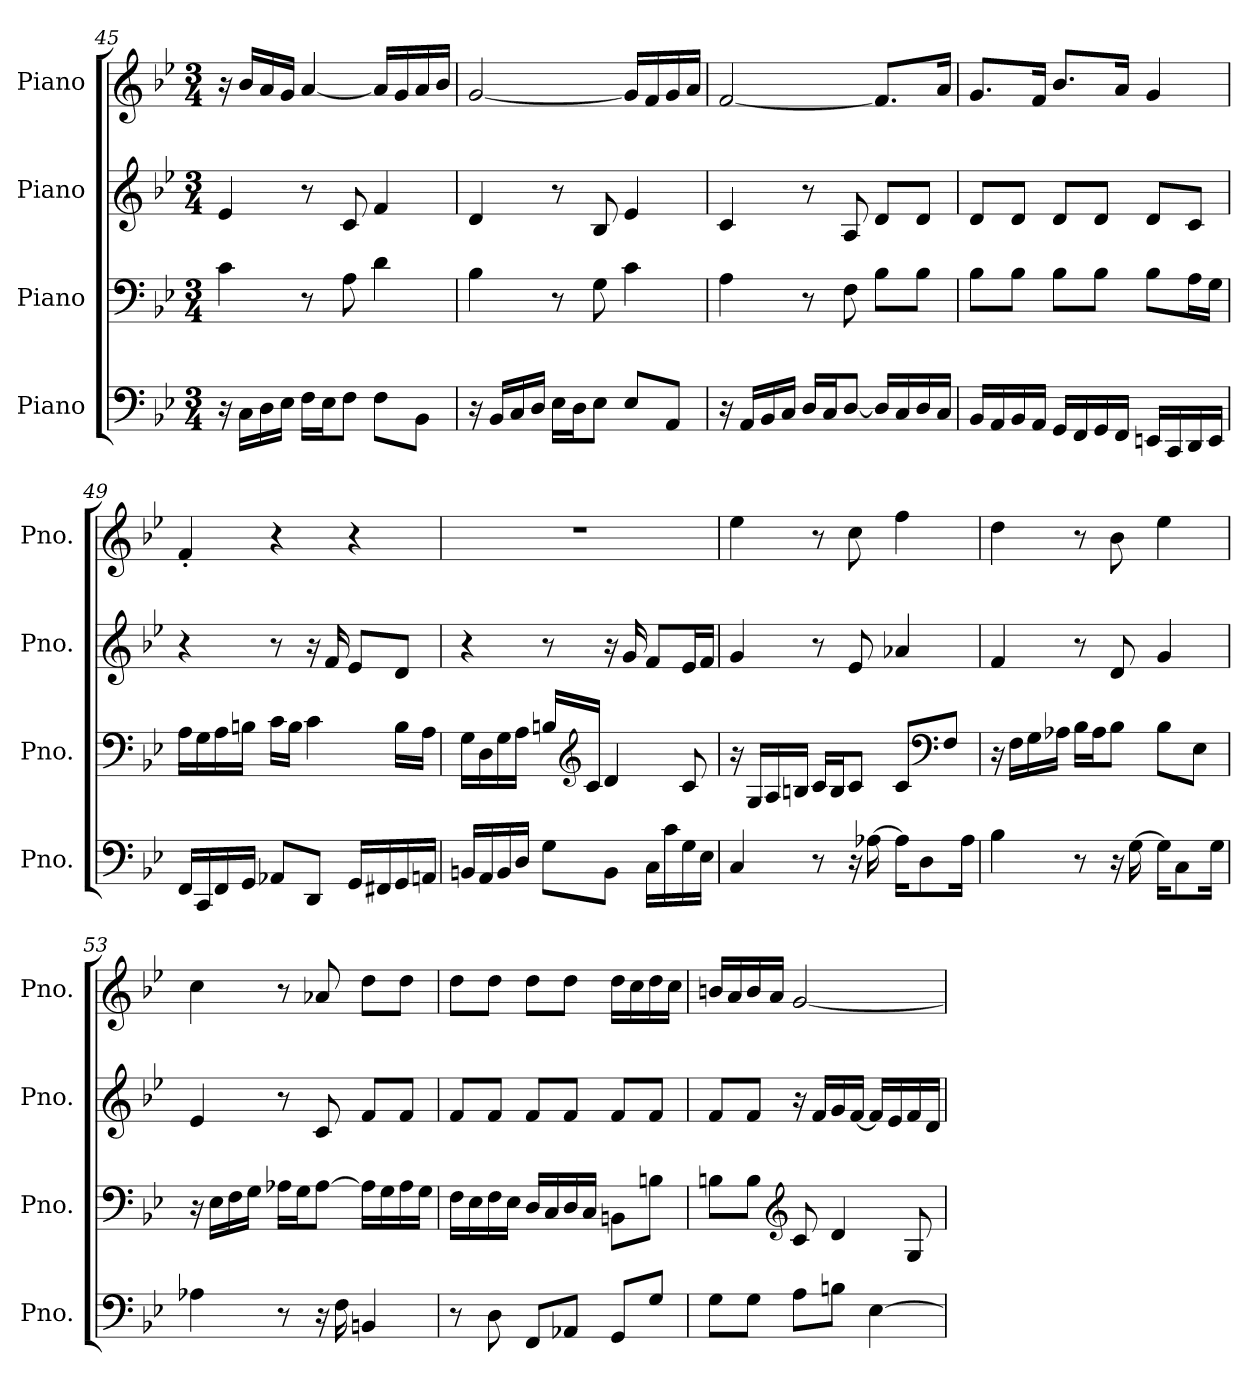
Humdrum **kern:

**kern	**kern	**kern	**kern
*part4	*part3	*part2	*part1
*staff4	*staff3	*staff2	*staff1
*I"Piano	*I"Piano	*I"Piano	*I"Piano
*I'Pno.	*I'Pno.	*I'Pno.	*I'Pno.
!!LO:PB:g=z
*clefF4	*clefF4	*clefG2	*clefG2
*k[b-e-]	*k[b-e-]	*k[b-e-]	*k[b-e-]
*M3/4	*M3/4	*M3/4	*M3/4
=45	=45	=45	=45
16r	4c\	4e-/	16r
16C\LL	.	.	16b-/LL
16D\	.	.	16a/
16E-\JJ	.	.	16g/JJ
16F\LL	8r	8r	[4a/
16E-\J	.	.	.
8F\J	8A\	8c/	.
8F\L	4d\	4f/	16a/LL]
.	.	.	16g/
8BB-\J	.	.	16a/
.	.	.	16b-/JJ
=46	=46	=46	=46
16r	4B-\	4d/	[2g/
16BB-/LL	.	.	.
16C/	.	.	.
16D/JJ	.	.	.
16E-\LL	8r	8r	.
16D\J	.	.	.
8E-\J	8G\	8B-/	.
8E-/L	4c\	4e-/	16g/LL]
.	.	.	16f/
8AA/J	.	.	16g/
.	.	.	16a/JJ
=47	=47	=47	=47
16r	4A\	4c/	[2f/
16AA/LL	.	.	.
16BB-/	.	.	.
16C/JJ	.	.	.
16D/LL	8r	8r	.
16C/J	.	.	.
[8D/J	8F\	8A/	.
16D/LL]	8B-\L	8d/L	8.f/L]
16C/	.	.	.
16D/	8B-\J	8d/J	.
16C/JJ	.	.	16a/Jk
!!LO:LB:g=z
=48	=48	=48	=48
16BB-/LL	8B-\L	8d/L	8.g/L
16AA/	.	.	.
16BB-/	8B-\J	8d/J	.
16AA/JJ	.	.	16f/Jk
16GG/LL	8B-\L	8d/L	8.b-/L
16FF/	.	.	.
16GG/	8B-\J	8d/J	.
16FF/JJ	.	.	16a/Jk
16EEn/LL	8B-\L	8d/L	4g/
16CC/	.	.	.
16DD/	16A\L	8c/J	.
16EE/JJ	16G\JJ	.	.
=49	=49	=49	=49
16FF/LL	16A\LL	4r	4f'/
16CC/	16G\	.	.
16FF/	16A\	.	.
16GG/JJ	16Bn\JJ	.	.
8AA-X/L	16c\LL	8r	4r
.	16B\JJ	.	.
8DD/J	4c\	16r	.
.	.	16f/	.
16GG/LL	.	8e-/L	4r
16FF#X/	.	.	.
16GG/	16B\LL	8d/J	.
16AAn/JJ	16A\JJ	.	.
=50	=50	=50	=50
16BBn/LL	16G\LL	4r	2.r
16AA/	16D\	.	.
16BB/	16G\	.	.
16D/JJ	16A\JJ	.	.
8G\L	16Bn/LL	8r	.
*	*clefG2	*	*
.	16c/JJ	.	.
8BB\J	4d/	16r	.
.	.	16g/	.
16C\LL	.	8f/L	.
16c\	.	.	.
16G\	8c/	16e-/L	.
16E-\JJ	.	16f/JJ	.
!!LO:LB:g=z
=51	=51	=51	=51
4C/	16r	4g/	4ee-\
.	16G/LL	.	.
.	16A/	.	.
.	16Bn/JJ	.	.
8r	16c/LL	8r	8r
.	16B/J	.	.
16r	8c/J	8e-/	8cc\
[16A-X\	.	.	.
16A-\KL]	8c/L	4a-X/	4ff\
8D\	.	.	.
*	*clefF4	*	*
.	8F/J	.	.
16A-\Jk	.	.	.
=52	=52	=52	=52
4B-\	16r	4f/	4dd\
.	16F\LL	.	.
.	16G\	.	.
.	16A-X\JJ	.	.
8r	16B-\LL	8r	8r
.	16A-\J	.	.
16r	8B-\J	8d/	8b-\
[16G\	.	.	.
16G\KL]	8B-\L	4g/	4ee-\
8C\	.	.	.
.	8E-\J	.	.
16G\Jk	.	.	.
=53	=53	=53	=53
4A-X\	16r	4e-/	4cc\
.	16E-\LL	.	.
.	16F\	.	.
.	16G\JJ	.	.
8r	16A-X\LL	8r	8r
.	16G\J	.	.
16r	[8A-\J	8c/	8a-X/
16F\	.	.	.
4BBn/	16A-\LL]	8f/L	8dd\L
.	16G\	.	.
.	16A-\	8f/J	8dd\J
.	16G\JJ	.	.
!!LO:PB:g=z
=54	=54	=54	=54
8r	16F\LL	8f/L	8dd\L
.	16E-\	.	.
8D\	16F\	8f/J	8dd\J
.	16E-\JJ	.	.
8FF/L	16D/LL	8f/L	8dd\L
.	16C/	.	.
8AA-X/J	16D/	8f/J	8dd\J
.	16C/JJ	.	.
8GG/L	8BBn\L	8f/L	16dd\LL
.	.	.	16cc\
8G/J	8Bn\J	8f/J	16dd\
.	.	.	16cc\JJ
=55	=55	=55	=55
8G\L	8Bn\L	8f/L	16bn/LL
.	.	.	16a/
8G\J	8B\J	8f/J	16b/
.	.	.	16a/JJ
*	*clefG2	*	*
8A\L	8c/	16r	[2g/
.	.	16f/LL	.
8Bn\J	4d/	16g/	.
.	.	[16f/JJ	.
[4E-\	.	16f/LL]	.
.	.	16e-/	.
.	8G/	16f/	.
.	.	16d/JJ	.
=	=	=	=
*-	*-	*-	*-
